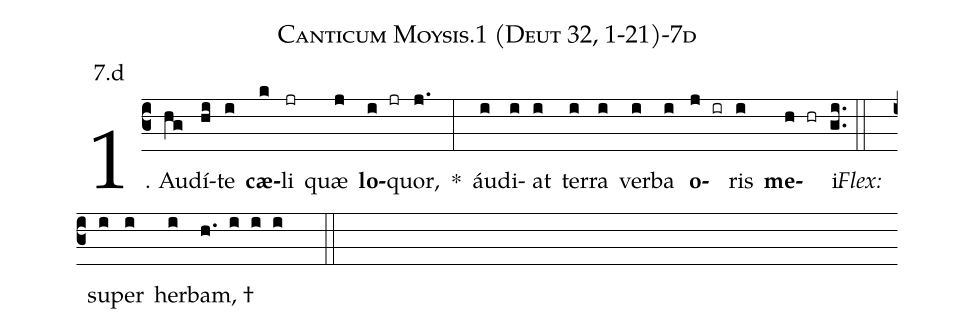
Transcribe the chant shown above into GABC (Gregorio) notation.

name: Canticum Moysis.1 (Deut 32, 1-21)-7d;
annotation: 7.d;
%%
(c3)1. Au(hg)dí(hi)te(i) <b>cæ</b>(k)li(jr) quæ(j) <b>lo</b>(i jr)quor,(j.) *(:) áu(i)di(i)at(i) ter(i)ra(i) ver(i)ba(i) <b>o</b>(j ir)ris(i) <b>me</b>(h hr)i.(gi..) (::)
<i>Flex:</i>()  su(i)per(i) her(i)bam, †(h. i i i  ::)
